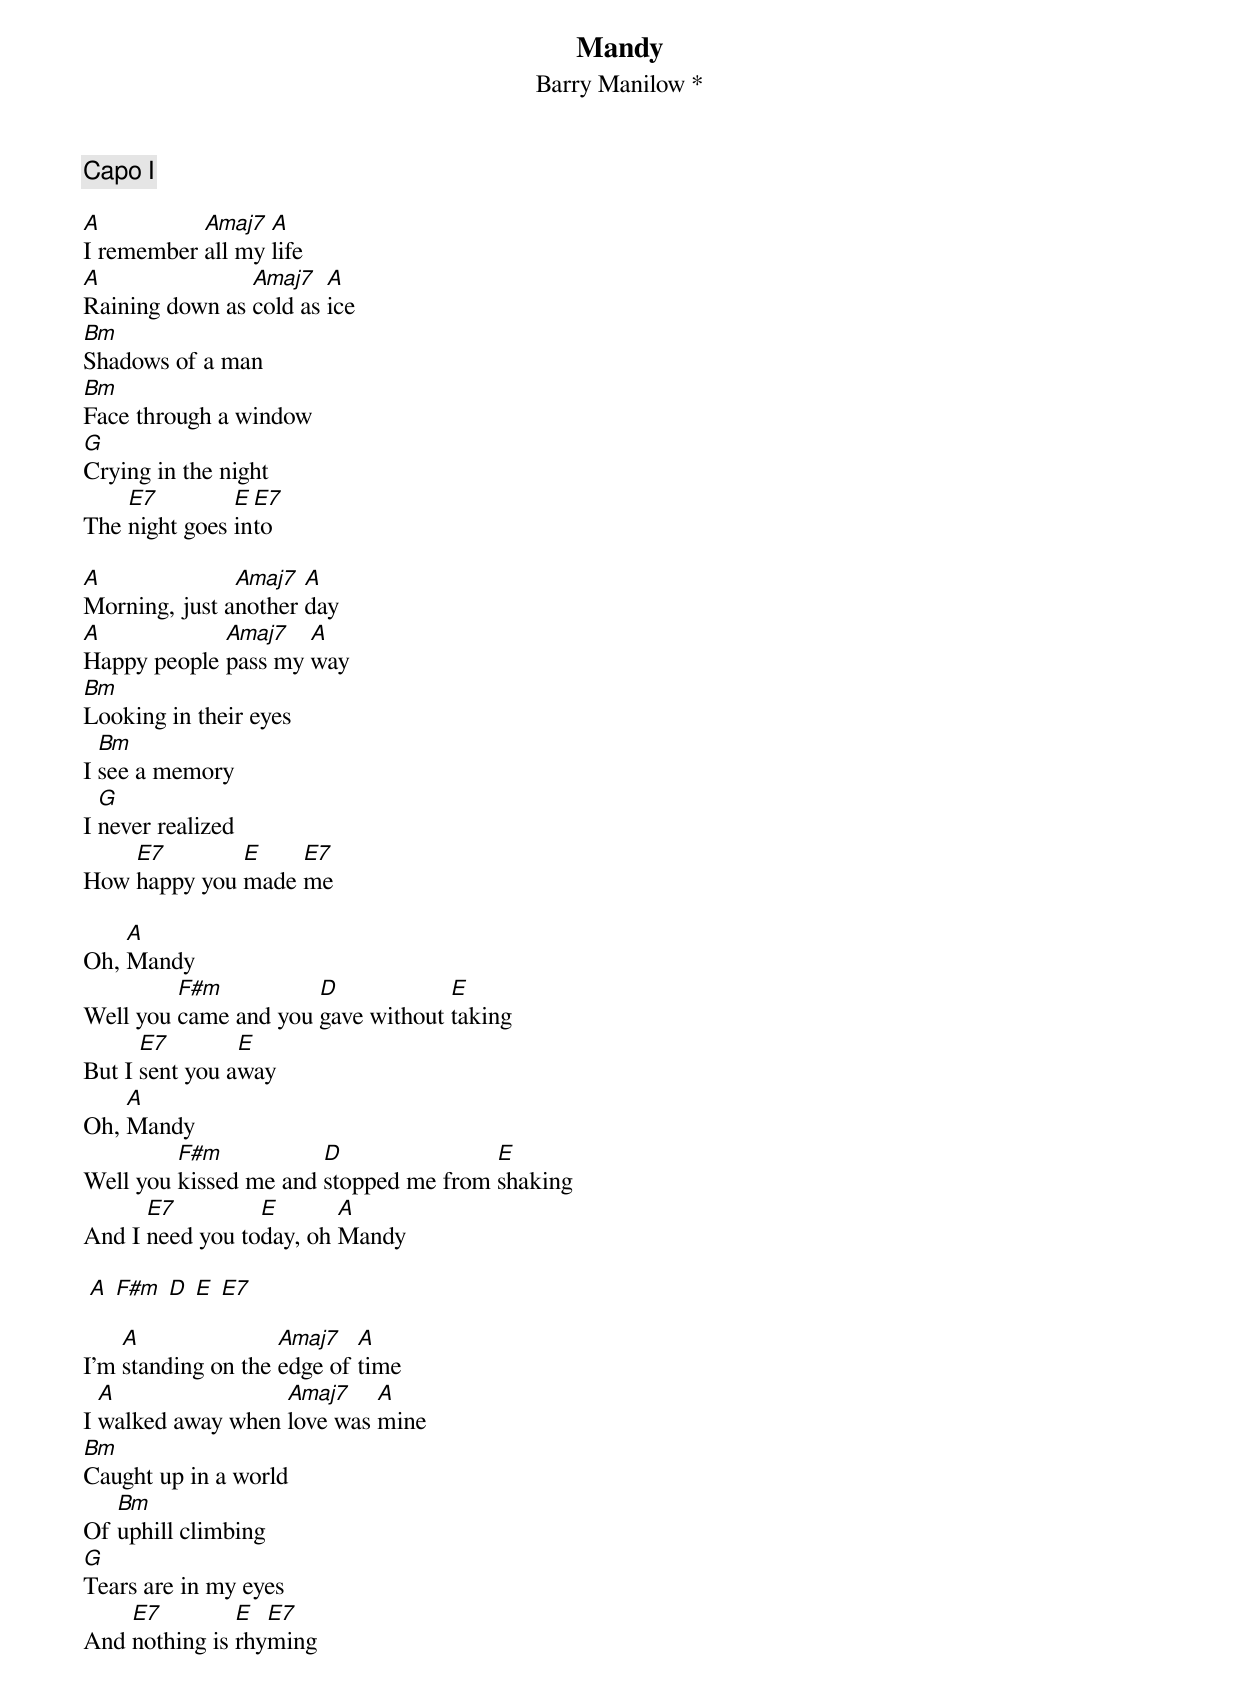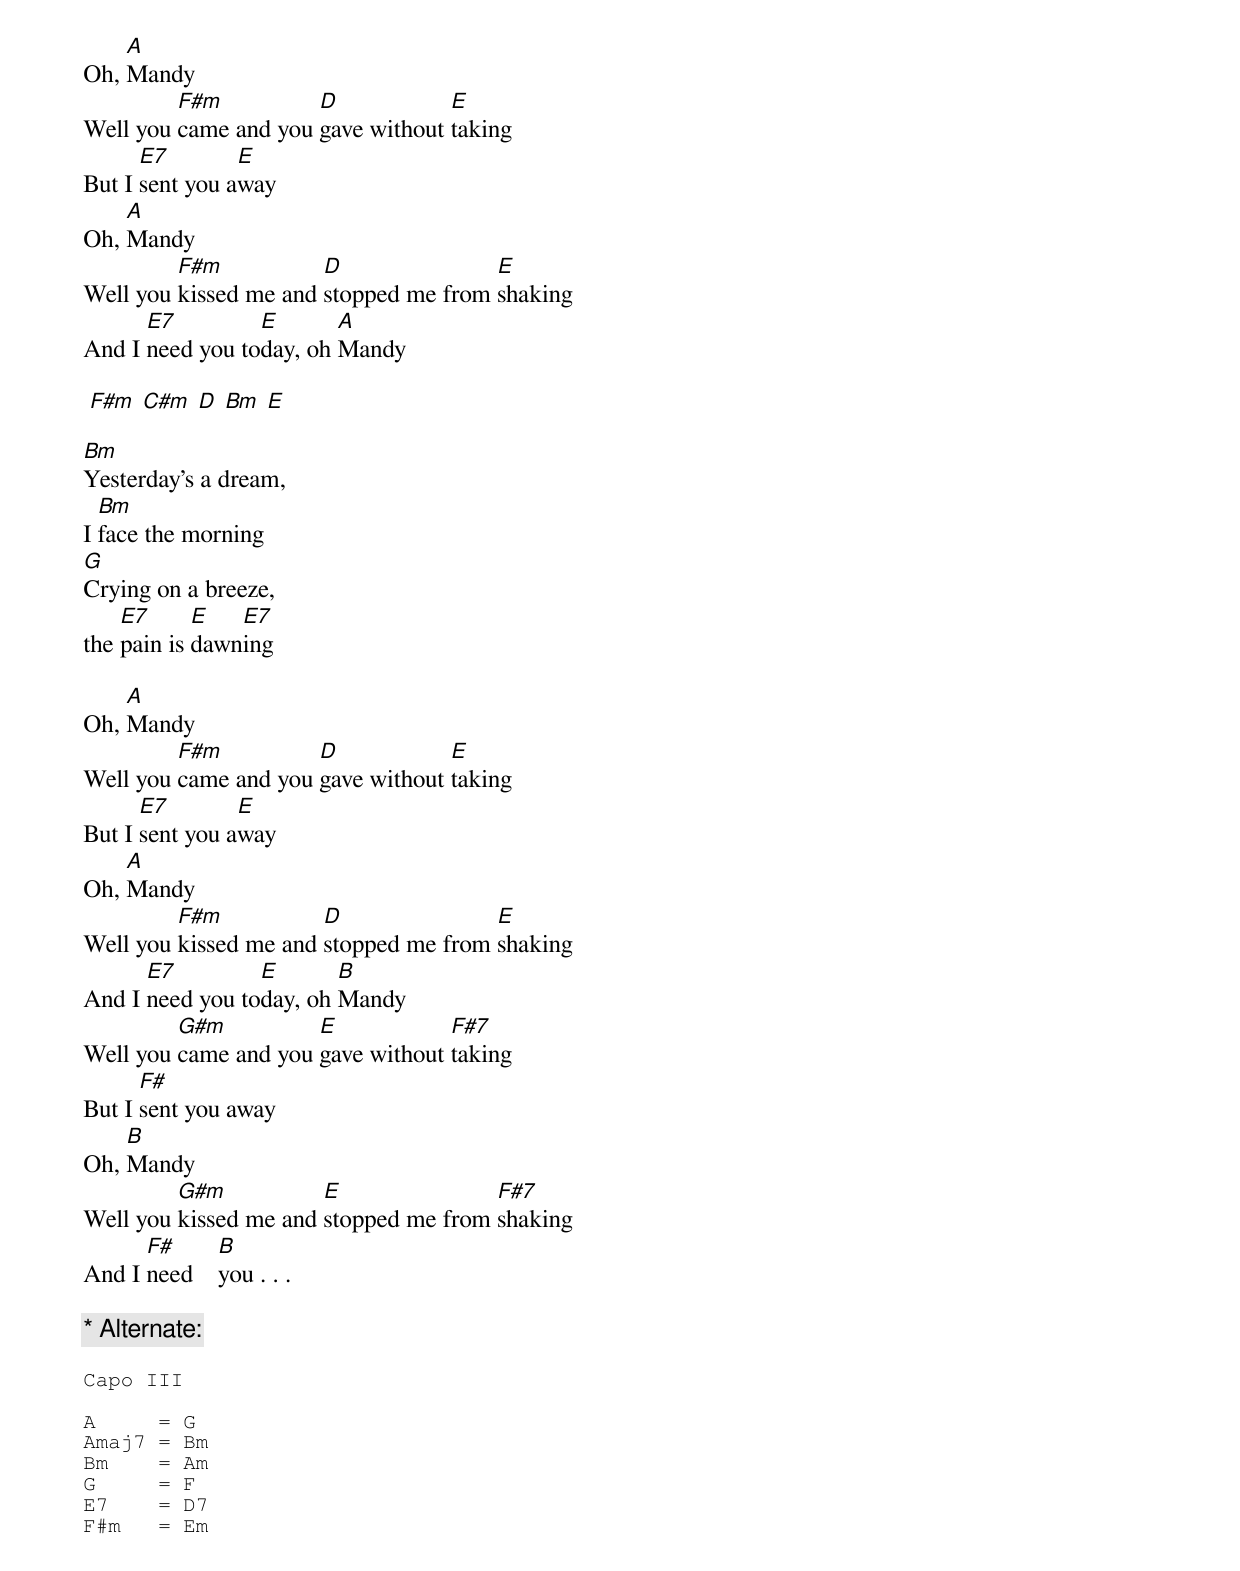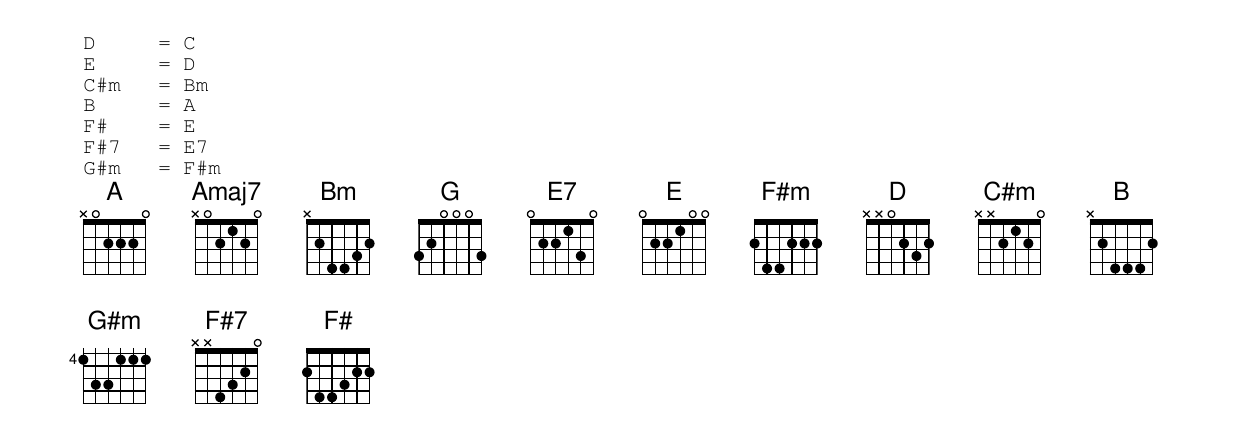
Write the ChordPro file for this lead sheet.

{title: Mandy }
{subtitle: Barry Manilow *}
{c:Capo I}

[A]I remember [Amaj7]all my [A]life
[A]Raining down as [Amaj7]cold as [A]ice
[Bm]Shadows of a man
[Bm]Face through a window
[G]Crying in the night
The [E7]night goes [E]in[E7]to

[A]Morning, just a[Amaj7]nother [A]day
[A]Happy people [Amaj7]pass my [A]way
[Bm]Looking in their eyes
I [Bm]see a memory
I [G]never realized
How [E7]happy you [E]made [E7]me

Oh, [A]Mandy
Well you [F#m]came and you [D]gave without [E]taking
But I [E7]sent you a[E]way
Oh, [A]Mandy
Well you [F#m]kissed me and [D]stopped me from [E]shaking
And I [E7]need you to[E]day, oh [A]Mandy

 [A] [F#m] [D] [E] [E7]

I'm [A]standing on the [Amaj7]edge of [A]time
I [A]walked away when [Amaj7]love was [A]mine
[Bm]Caught up in a world
Of [Bm]uphill climbing
[G]Tears are in my eyes
And [E7]nothing is [E]rhy[E7]ming

Oh, [A]Mandy
Well you [F#m]came and you [D]gave without [E]taking
But I [E7]sent you a[E]way
Oh, [A]Mandy
Well you [F#m]kissed me and [D]stopped me from [E]shaking
And I [E7]need you to[E]day, oh [A]Mandy

 [F#m] [C#m] [D] [Bm] [E]

[Bm]Yesterday's a dream,
I [Bm]face the morning
[G]Crying on a breeze,
the [E7]pain is [E]dawn[E7]ing

Oh, [A]Mandy
Well you [F#m]came and you [D]gave without [E]taking
But I [E7]sent you a[E]way
Oh, [A]Mandy
Well you [F#m]kissed me and [D]stopped me from [E]shaking
And I [E7]need you to[E]day, oh [B]Mandy
Well you [G#m]came and you [E]gave without [F#7]taking
But I [F#]sent you away
Oh, [B]Mandy
Well you [G#m]kissed me and [E]stopped me from [F#7]shaking
And I [F#]need    [B]you . . .

{c:* Alternate:}

{sot}
Capo III

A     = G
Amaj7 = Bm
Bm    = Am
G     = F
E7    = D7
F#m   = Em
D     = C
E     = D
C#m   = Bm
B     = A
F#    = E
F#7   = E7
G#m   = F#m
{eot}
